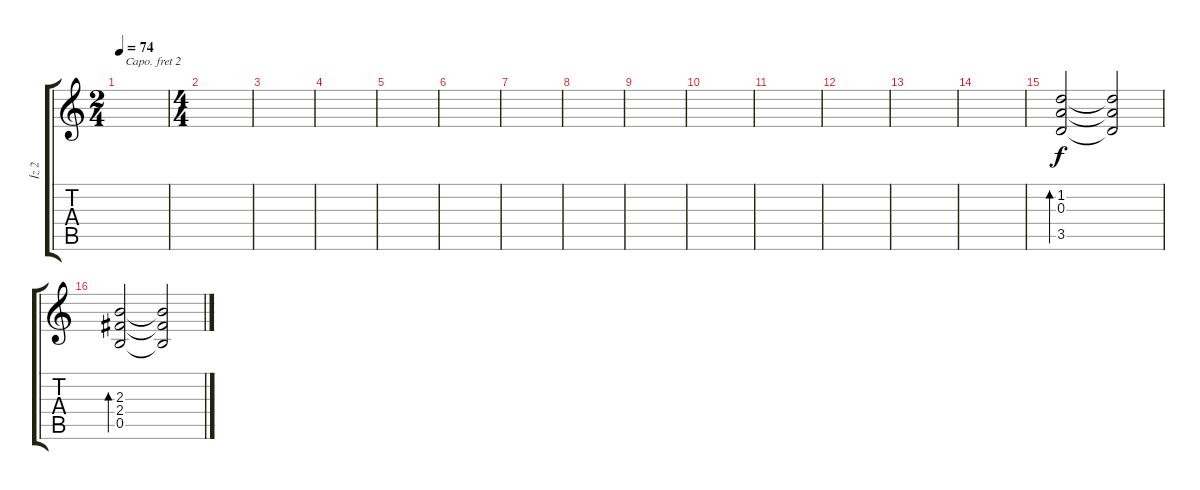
\track ("İz 2" "İz 2") {instrument acousticguitarsteel}
\staff {score tabs}
\capo 2
\tuning (E4 B3 G3 D3 A2 E2) {hide}
\ts (2 4)
\tempo 74
\clef g2
\ks c
|
\ts (4 4)
|
|
|
|
|
|
|
|
|
|
|
|
|
(1.2 0.3 3.5).2{bd 120} (1.2{t} 0.3{t} 3.5{t}).2 |
(2.3 2.4 0.5).2{bd 120} (2.3{t} 2.4{t} 0.5{t}).2
